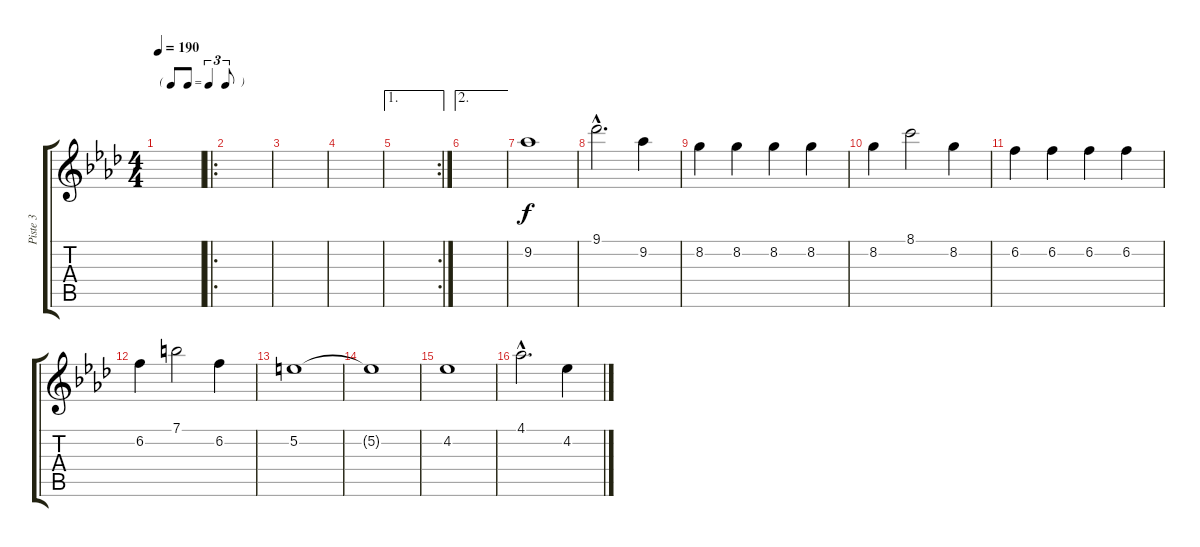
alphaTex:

\track ("Piste 3" "Piste 3") {instrument acousticguitarnylon}
\staff {score tabs}
\tuning (E4 B3 G3 D3 A2 E2) {hide}
\ts (4 4)
\tf triplet8th
\tempo 190
\clef g2
\ks ab
|
\ro
|
|
|
\ae 1
\rc 2
|
\ae 2
|
9.2.1 |
9.1{hac}.2{d} 9.2.4 |
8.2.4 8.2.4 8.2.4 8.2.4 |
8.2.4 8.1.2 8.2.4 |
6.2.4 6.2.4 6.2.4 6.2.4 |
6.2.4 7.1.2 6.2.4 |
5.2.1 |
5.2{t}.1 |
4.2.1 |
4.1{hac}.2{d} 4.2.4
